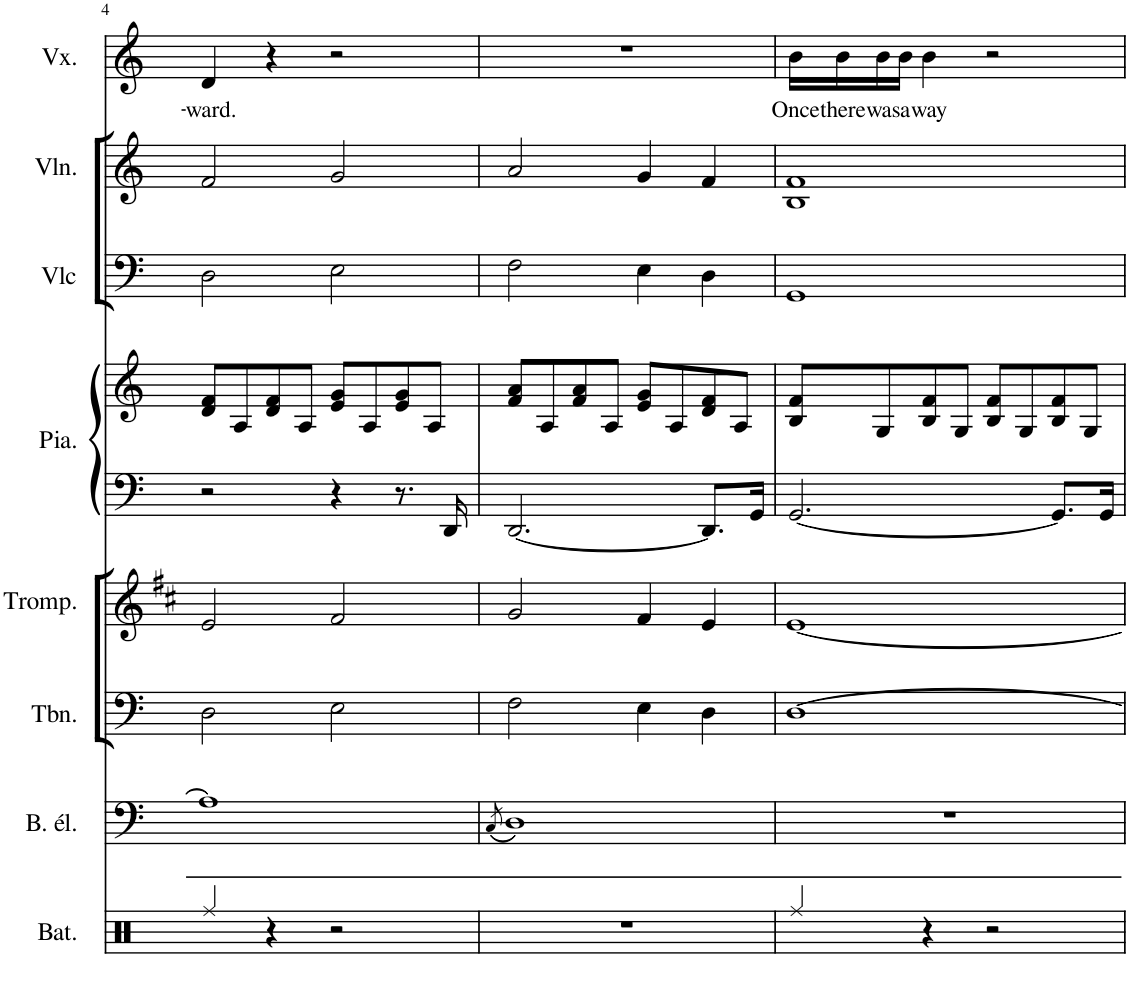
**kern	**kern	**kern	**kern	**kern	**kern	**kern	**kern	**kern	**text
*part8	*part7	*part6	*part5	*part4	*part4	*part3	*part2	*part1	*part1
*staff9	*staff8	*staff7	*staff6	*staff5	*staff4	*staff3	*staff2	*staff1	*staff1
*I"Batterie	*I"Basse électrique	*I"Trombone	*I"Trompette	*I"Piano	*	*I"Violoncelle	*I"Violon	*I"Voix	*
*I'Bat.	*I'B. él.	*I'Tbn.	*I'Tromp.	*I'Pia.	*	*I'Vlc	*I'Vln.	*I'Vx.	*
!!LO:PB:g=z
*clefX	*clefF4	*clefF4	*clefG2	*clefF4	*clefG2	*clefF4	*clefG2	*clefG2	*
*	*Trd7c12	*	*Trd1c2	*	*	*	*	*	*
*k[]	*k[]	*k[]	*k[f#c#]	*k[]	*k[]	*k[]	*k[]	*k[]	*
*M4/4	*M4/4	*M4/4	*M4/4	*M4/4	*M4/4	*M4/4	*M4/4	*M4/4	*
*met(c)	*met(c)	*met(c)	*met(c)	*met(c)	*met(c)	*met(c)	*met(c)	*met(c)	*
=4	=4	=4	=4	=4	=4	=4	=4	=4	=4
!	!	!	!	!	!	!	!	!	!LO:LY:b
4Rff/	1A]	2D\	2e/	2r	8d/ 8f/L	2D\	2f/	4d/	-ward.
.	.	.	.	.	8A/	.	.	.	.
4r	.	.	.	.	8d/ 8f/	.	.	4r	.
.	.	.	.	.	8A/J	.	.	.	.
2r	.	2E\	2f#/	4r	8e/ 8g/L	2E\	2g/	2r	.
.	.	.	.	.	8A/	.	.	.	.
.	.	.	.	8.r	8e/ 8g/	.	.	.	.
.	.	.	.	.	8A/J	.	.	.	.
.	.	.	.	16DD/	.	.	.	.	.
=5	=5	=5	=5	=5	=5	=5	=5	=5	=5
.	(8qC/	.	.	.	.	.	.	.	.
1r	1D)	2F\	2g/	[2.DD/	8f/ 8a/L	2F\	2a/	1r	.
.	.	.	.	.	8A/	.	.	.	.
.	.	.	.	.	8f/ 8a/	.	.	.	.
.	.	.	.	.	8A/J	.	.	.	.
.	.	4E\	4f#/	.	8e/ 8g/L	4E\	4g/	.	.
.	.	.	.	.	8A/	.	.	.	.
.	.	4D\	4e/	8.DD/L]	8d/ 8f/	4D\	4f/	.	.
.	.	.	.	.	8A/J	.	.	.	.
.	.	.	.	16GG/Jk	.	.	.	.	.
=6	=6	=6	=6	=6	=6	=6	=6	=6	=6
!	!	!	!	!	!	!	!	!	!LO:LY:b
4Rff/	1r	[1D	[1e	[2.GG/	8B/ 8f/L	1GG	1B 1f	16b\LL	Once
!	!	!	!	!	!	!	!	!	!LO:LY:b
.	.	.	.	.	.	.	.	16b\	there
!	!	!	!	!	!	!	!	!	!LO:LY:b
.	.	.	.	.	8G/	.	.	16b\	was
!	!	!	!	!	!	!	!	!	!LO:LY:b
.	.	.	.	.	.	.	.	16b\JJ	a
!	!	!	!	!	!	!	!	!	!LO:LY:b
4r	.	.	.	.	8B/ 8f/	.	.	4b\	way
.	.	.	.	.	8G/J	.	.	.	.
2r	.	.	.	.	8B/ 8f/L	.	.	2r	.
.	.	.	.	.	8G/	.	.	.	.
.	.	.	.	8.GG/L]	8B/ 8f/	.	.	.	.
.	.	.	.	.	8G/J	.	.	.	.
.	.	.	.	16GG/Jk	.	.	.	.	.
=	=	=	=	=	=	=	=	=	=
*-	*-	*-	*-	*-	*-	*-	*-	*-	*-
